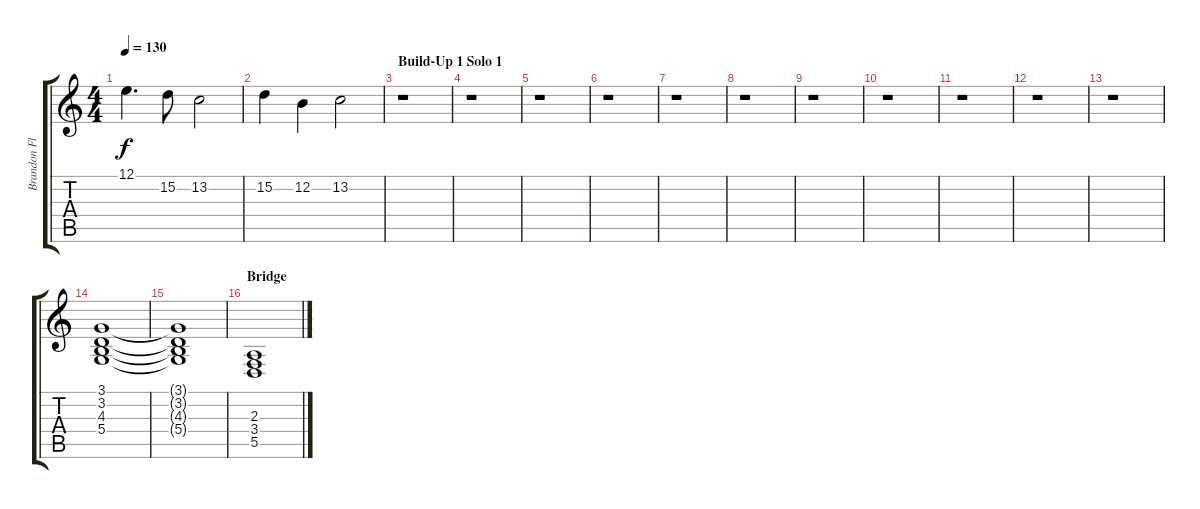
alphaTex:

\track ("Brandon Flowers (Synth 3)" "Brandon Fl") {instrument pad7halo}
\staff {score tabs}
\tuning (E4 B3 G3 D3 A2 E2) {hide}
\ts (4 4)
\tempo 130
\clef g2
\ks c
12.1.4{d dy f} 15.2.8 13.2.2 |
15.2.4 12.2.4 13.2.2 |
\section ("" "Build-Up 1")
r.1 |
\section ("" "Solo 1")
r.1 |
r.1 |
r.1 |
r.1 |
r.1 |
r.1 |
r.1 |
r.1 |
r.1 |
r.1 |
(3.1 3.2 4.3 5.4).1 |
(3.1{t} 3.2{t} 4.3{t} 5.4{t}).1 |
\section ("" "Bridge")
(2.3 3.4 5.5).1
